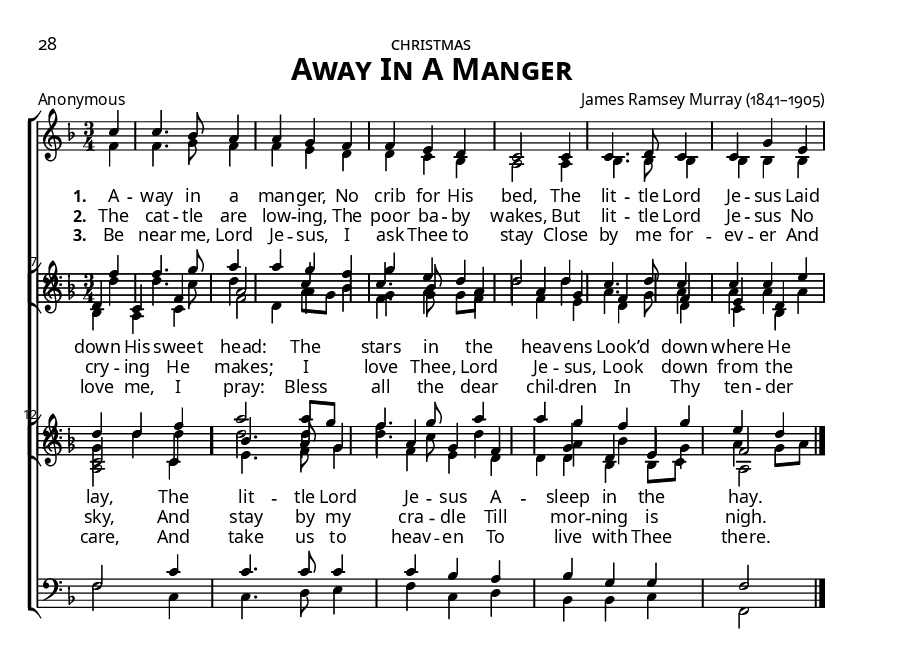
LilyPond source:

\version "2.14.2"
\include "util.ly"
\header {
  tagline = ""%\markup { "from" \italic {ChristmasCarolMusic.org}}

    title = \markup{\override #'(font-name . "Garamond Premier Pro Semibold"){ \abs-fontsize #15 \smallCapsOldStyle"Away In A Manger"}}
    poet = \markup\oldStyleNum"Anonymous"
    composer = \markup\oldStyleNum"James Ramsey Murray (1841–1905)"
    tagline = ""%\markup { "from" \italic {ChristmasCarolMusic.org}}
  }
\paper {
  print-all-headers = ##f
  paper-height = 9\in
  paper-width = 6\in
  indent = 0\in
  %system-system-spacing = #'((basic-distance . 10) (padding . 0))
  score-markup-spacing =
    #'((basic-distance . 0)
       (minimum-distance . 0)
       (padding . 0)
       (stretchability . 80))
  system-system-spacing =
    #'((basic-distance . 0)
       (minimum-distance . 0)
       (padding . -10)
       (stretchability . 100))
  markup-system-spacing =
    #'((basic-distance . 0)
       (minimum-distance . 0)
       (padding . 0)
       (stretchability . 0))
  last-bottom-spacing =
    #'((basic-distance . 0)
       (minimum-distance . 0)
       (padding . 0)
       (stretchability . 0))
%{IF_LESSER
  markup-system-spacing #'stretchability = 50
  top-markup-spacing #'stretchability = 30
  last-bottom-spacing #'stretchability = 60
%}%END_IF_LESSER
  ragged-last-bottom = ##t
  ragged-bottom = ##f
  two-sided = ##t
  inner-margin = 0.5\in
  outer-margin = 0.25\in
  top-margin = 0.25\in
  bottom-margin = 0.25\in
  first-page-number = #028
  print-first-page-number = ##t
  headerLine = \markup{\override #'(font-name . "Garamond Premier Pro") \smallCapsOldStyle"christmas"}
  oddHeaderMarkup = \markup\fill-line{
     \override #'(font-name . "Garamond Premier Pro")\abs-fontsize #8.5
     \combine 
        \fill-line{"" \if \should-print-page-number
        \oldStylePageNum""
        }
        \fill-line{\headerLine}
  }
  evenHeaderMarkup = \markup {
     \override #'(font-name . "Garamond Premier Pro")\abs-fontsize #8.5
     \combine
        \if \should-print-page-number
        \oldStylePageNum""
        \fill-line{\headerLine}
  }
}
#(set-global-staff-size 13.6) \paper{ #(define fonts (make-pango-font-tree "GoudyOlSt BT" "Garamond Premier Pro" "Garamond Premier Pro" (/ 13.6 20))) }
%8.5x11 #(set-global-staff-size 17.8) \paper{ #(define fonts (make-pango-font-tree "GoudyOlSt BT" "Garamond Premier Pro" "Garamond Premier Pro" (/ 17.8 20))) }
%{IF_LESSER
#(set-global-staff-size 15) \paper{ #(define fonts (make-pango-font-tree "GoudyOlSt BT" "Garamond Premier Pro" "Garamond Premier Pro" (/ 15 20))) }
%}%END_IF_LESSER
global = {
  \key f \major
  \time 3/4
  \autoBeamOff
}

sopMusic = \relative c'' {
  \partial 4 c4 |
  c4. bes8 a4 |
  a g f |
  f e d |
  c2 c4 |
  c4. d8 c4 |
  
  c g' e |
  d c f |
  a2 c4 |
  c4. bes8 a4 |
  \slurDotted a g f |
  
  f e d |
  c2 c4 |
  bes'4. a8 g4 |
  a g f |
  g d e |
  \partial 2 f2 \bar "|."
%{IF_LESSER
\pageBreak
%}%END_IF_LESSER
}
sopWords = \lyricmode {
  
}

altoMusic = \relative c' {
  f4 |
  f4. g8 f4 |
  f e d |
  d c bes |
  a2 a4 |
  bes4. bes8 bes4 |
  
  bes bes bes |
  bes a c |
  f2 a8[ g] |
  f4. g8 f4 |
  f e d |
  
  d c bes |
  a2 c4 |
  e4. f8 g4 |
  f e d |
  d bes bes8[ c] |
  a2 \bar "|."
}
altoWords = \lyricmode {
  \dropLyricsIV
  \set stanza = #"1. "
  A -- way in a man -- ger,
  No crib for His bed,
  The lit -- tle Lord Je -- sus
  Laid down His sweet head:
  The stars in the heav -- ens
  Look’d down where He lay,
  The lit -- tle Lord Je -- sus
  A -- sleep in the hay.
}
altoWordsII = \lyricmode {
  \dropLyricsIV
  \set stanza = #"2. "
  The cat -- tle are low -- ing,
  The poor ba -- by wakes,
  But lit -- tle Lord Je -- sus
  No cry -- ing He makes;
  I love Thee, Lord Je -- sus,
  Look down from the sky,
  And stay by my cra -- dle
  Till mor -- ning is nigh.
}
altoWordsIII = \lyricmode {
  \dropLyricsIV
  \set stanza = #"3. "
  Be near me, Lord Je -- sus,
  I ask Thee to stay
  Close by me for -- ev -- er
  And love me, I pray:
  Bless all the dear chil -- dren
  In Thy ten -- der care,
  And take us to heav -- en
  To live with Thee there.
}
altoWordsIV = \lyricmode {
}

tenorMusic = \relative c {
  a'4 |
  a4. bes8 c4 |
  c bes a |
  bes g f |
  f2 f4 |
  e4. f8 e4 |
  
  e e g |
  f f a |
  c2 c8[ bes] |
  a4. bes8 c4 |
  c bes a |
  
  bes g f |
  f2 c'4 |
  c4. c8 c4 |
  c bes a |
  bes g g |
  f2 \bar "|."
}
tenorWords = \lyricmode {

}

bassMusic = \relative c {
  f4 |
  f4. e8 f4 |
  f,4 c' d |
  bes c bes8[ c] |
  f2 f4 |
  c4. bes8 c4 |
  
  c c c |
  bes f' f |
  f2 f4 |
  f4. e8 f4 |
  f, c' d |
  
  bes c bes8[ c] |
  f2 c4 |
  c4. d8 e4 |
  f c d |
  bes bes c4 |
  f,2 \bar "|."
}
bassWords = \lyricmode {

}

\score {
  <<
   \new ChoirStaff <<
%    \new Lyrics = sopranos \with { \override VerticalAxisGroup #'nonstaff-relatedstaff-spacing = #'((basic-distance . 1)) }
    \new Staff = women <<
      \new Voice = "sopranos" { \voiceOne << \global \sopMusic >> }
      \new Voice = "altos" { \voiceTwo << \global \altoMusic >> }
    >>
    \new Lyrics \with { alignAboveContext = #"women" } \lyricsto "sopranos" \sopWords
    \new Lyrics = "altosIV"  \with { alignBelowContext = #"women" } \lyricsto "sopranos" \altoWordsIV
    \new Lyrics = "altosIII"  \with { alignBelowContext = #"women" } \lyricsto "sopranos" \altoWordsIII
    \new Lyrics = "altosII"  \with { alignBelowContext = #"women" } \lyricsto "sopranos" \altoWordsII
    \new Lyrics = "altos"  \with { alignBelowContext = #"women" } \lyricsto "sopranos" \altoWords
   \new Staff = men <<
      \clef bass
      \new Voice = "tenors" { \voiceOne << \global \tenorMusic >> }
      \new Voice = "basses" { \voiceTwo << \global \bassMusic >> }
    >>
    \new Lyrics \with { alignAboveContext = #"men" \override VerticalAxisGroup #'nonstaff-relatedstaff-spacing = #'((basic-distance . 1)) } \lyricsto "tenors" \tenorWords
    \new Lyrics \with { alignBelowContext = #"men" \override VerticalAxisGroup #'nonstaff-relatedstaff-spacing = #'((basic-distance . 1)) } \lyricsto "basses" \bassWords
  >>
%    \new PianoStaff << \new Staff { \new Voice { \pianoRH } } \new Staff { \clef "bass" \pianoLH } >>
  >>
  \layout {
    %#(layout-set-staff-size 13)
    #(define fonts (make-pango-font-tree "GoudyOlSt BT" "Garamond Premier Pro" "Garamond Premier Pro" (/ 14 20)))
    %8.5x11 #(define fonts (make-pango-font-tree "GoudyOlSt BT" "Garamond Premier Pro" "Garamond Premier Pro" (/ 17.8 20)))
%{IF_LESSER
#(define fonts (make-pango-font-tree "GoudyOlSt BT" "Garamond Premier Pro" "Garamond Premier Pro" (/ 15 20)))
%}%END_IF_LESSER
    \context {
      \Score
      \override SpacingSpanner #'base-shortest-duration = #(ly:make-moment 1 2)
      \override SpacingSpanner #'common-shortest-duration = #(ly:make-moment 1 2)
    }
    \context {
      % Remove all empty staves
      % \Staff \RemoveEmptyStaves \override VerticalAxisGroup #'remove-first = ##t
    }
    \context {
      \Lyrics
      \override LyricText #'X-offset = #center-on-word
    }
  }
  
  \midi {
    \tempo 4 = 100
    \set Staff.midiInstrument = "piccolo"
  
    \context {
      \Voice
      \remove "Dynamic_performer"
    }
  }
}
